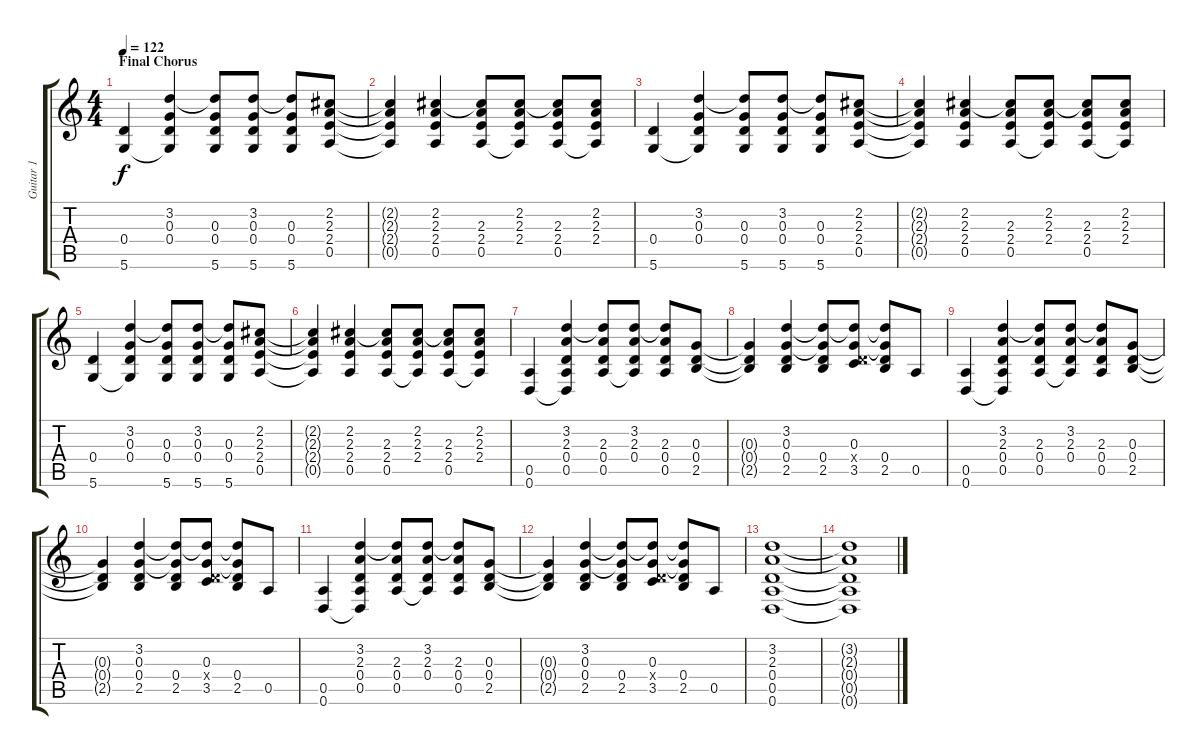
\track ("Guitar 1" "Guitar 1") {instrument acousticguitarnylon}
\staff {score tabs}
\tuning (E4 B3 G3 D3 A2 D2) {hide}
\ts (4 4)
\section ("" "Final Chorus")
\tempo 122
\clef g2
\ks c
(0.4 5.6).4{dy f} (3.2 0.3 0.4 5.6{t}).4 (3.2{t} 0.3 0.4 5.6).8 (3.2 0.3 0.4 5.6).8 (3.2{t} 0.3 0.4 5.6).8 (2.2 2.3 2.4 0.5).8 |
(2.2{t} 2.3{t} 2.4{t} 0.5{t}).4 (2.2 2.3 2.4 0.5).4 (2.2{t} 2.3 2.4 0.5).8 (2.2 2.3 2.4 0.5{t}).8 (2.2{t} 2.3 2.4 0.5).8 (2.2 2.3 2.4 0.5{t}).8 |
(0.4 5.6).4 (3.2 0.3 0.4 5.6{t}).4 (3.2{t} 0.3 0.4 5.6).8 (3.2 0.3 0.4 5.6).8 (3.2{t} 0.3 0.4 5.6).8 (2.2 2.3 2.4 0.5).8 |
(2.2{t} 2.3{t} 2.4{t} 0.5{t}).4 (2.2 2.3 2.4 0.5).4 (2.2{t} 2.3 2.4 0.5).8 (2.2 2.3 2.4 0.5{t}).8 (2.2{t} 2.3 2.4 0.5).8 (2.2 2.3 2.4 0.5{t}).8 |
(0.4 5.6).4 (3.2 0.3 0.4 5.6{t}).4 (3.2{t} 0.3 0.4 5.6).8 (3.2 0.3 0.4 5.6).8 (3.2{t} 0.3 0.4 5.6).8 (2.2 2.3 2.4 0.5).8 |
(2.2{t} 2.3{t} 2.4{t} 0.5{t}).4 (2.2 2.3 2.4 0.5).4 (2.2{t} 2.3 2.4 0.5).8 (2.2 2.3 2.4 0.5{t}).8 (2.2{t} 2.3 2.4 0.5).8 (2.2 2.3 2.4 0.5{t}).8 |
(0.5 0.6).4 (3.2 2.3 0.4 0.5 0.6{t}).4 (3.2{t} 2.3 0.4 0.5).8 (3.2 2.3 0.4 0.5{t}).8 (3.2{t} 2.3 0.4 0.5).8 (0.3 0.4 2.5).8 |
(0.3{t} 0.4{t} 2.5{t}).4 (3.2 0.3 0.4 2.5).4 (3.2{t} 0.3{t} 0.4 2.5).8 (3.2{t} 0.3 0.4{x} 3.5).8 (3.2{t} 0.3{t} 0.4 2.5).8 0.5.8 |
(0.5 0.6).4 (3.2 2.3 0.4 0.5 0.6{t}).4 (3.2{t} 2.3 0.4 0.5).8 (3.2 2.3 0.4 0.5{t}).8 (3.2{t} 2.3 0.4 0.5).8 (0.3 0.4 2.5).8 |
(0.3{t} 0.4{t} 2.5{t}).4 (3.2 0.3 0.4 2.5).4 (3.2{t} 0.3{t} 0.4 2.5).8 (3.2{t} 0.3 0.4{x} 3.5).8 (3.2{t} 0.3{t} 0.4 2.5).8 0.5.8 |
(0.5 0.6).4 (3.2 2.3 0.4 0.5 0.6{t}).4 (3.2{t} 2.3 0.4 0.5).8 (3.2 2.3 0.4 0.5{t}).8 (3.2{t} 2.3 0.4 0.5).8 (0.3 0.4 2.5).8 |
(0.3{t} 0.4{t} 2.5{t}).4 (3.2 0.3 0.4 2.5).4 (3.2{t} 0.3{t} 0.4 2.5).8 (3.2{t} 0.3 0.4{x} 3.5).8 (3.2{t} 0.3{t} 0.4 2.5).8 0.5.8 |
(3.2 2.3 0.4 0.5 0.6).1 |
(3.2{t} 2.3{t} 0.4{t} 0.5{t} 0.6{t}).1
